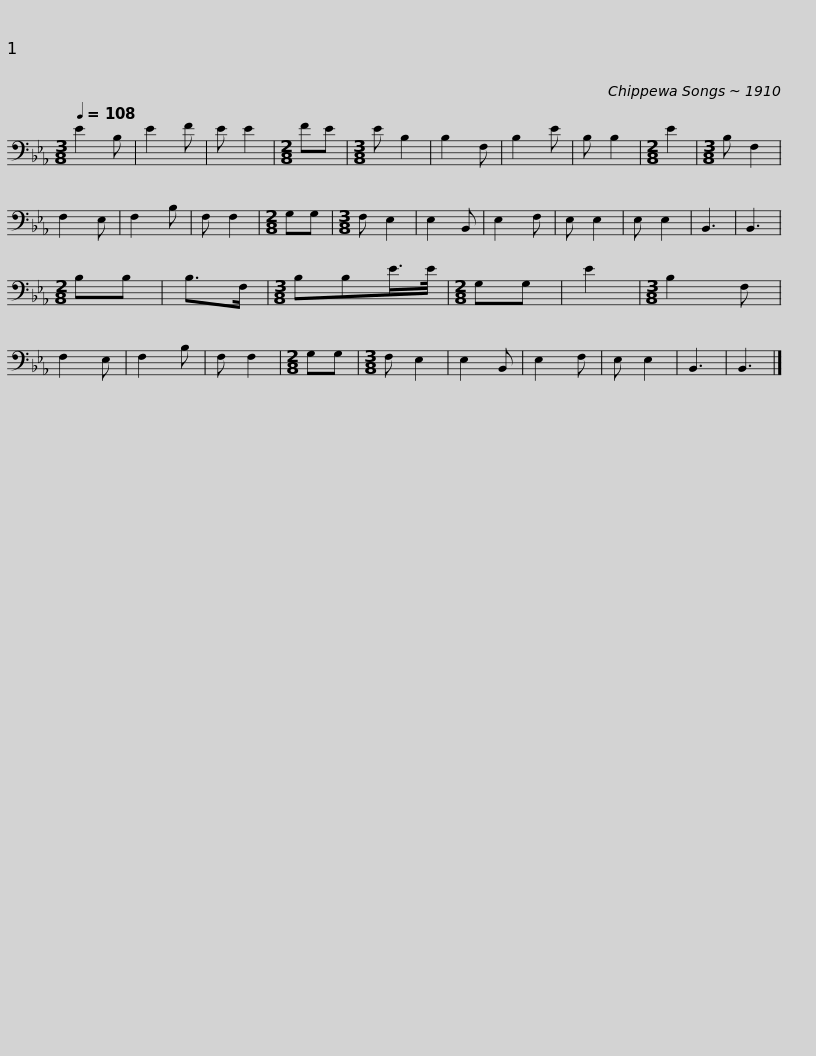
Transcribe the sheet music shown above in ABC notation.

X:1
L:1/8
Q:1/4=108
M:3/8
I:linebreak $
K:Eb
V:1 bass
V:1
 E2 B, | E2 F | E E2 |[M:2/8] FE |[M:3/8] E B,2 | %5
 B,2 F, | B,2 E | B, B,2 |[M:2/8] E2 |[M:3/8] B, F,2 | %10
 F,2 E, | F,2 B, | F, F,2 |[M:2/8] G,G, |[M:3/8] F, E,2 |$ %15
 E,2 B,, | E,2 F, | E, E,2 | E, E,2 | B,,3 | %20
 B,,3 |[M:2/8] B,B, | B,>F, |[M:3/8] B,B,E/>E/ |[M:2/8] G,G, | %25
 E2 |[M:3/8] B,2 F, | F,2 E, | F,2 B, | F, F,2 |$ %30
[M:2/8] G,G, |[M:3/8] F, E,2 | E,2 B,, | E,2 F, | E, E,2 | %35
 B,,3 | B,,3 |] %37
